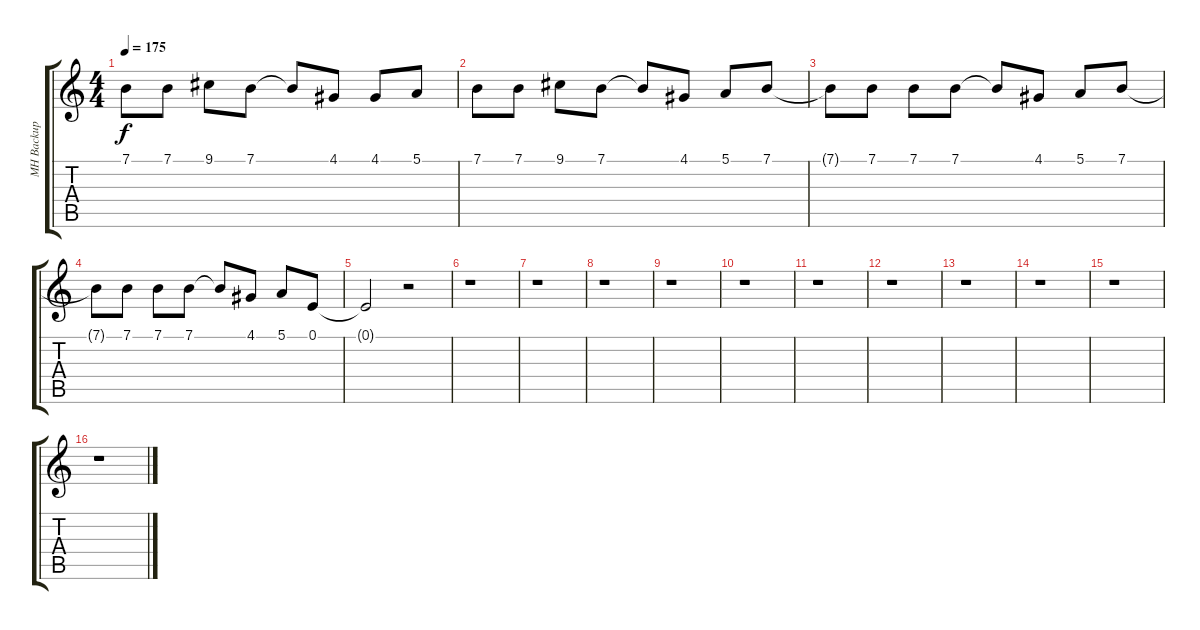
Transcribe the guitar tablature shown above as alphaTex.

\track ("MH Backup Vocals" "MH Backup ") {instrument cello}
\staff {score tabs}
\tuning (E4 B3 G3 D3 A2 E2) {hide}
\ts (4 4)
\tempo 175
\clef g2
\ks c
7.1.8{dy f} 7.1.8 9.1.8 7.1.8 7.1{t}.8 4.1.8 4.1.8 5.1.8 |
7.1.8 7.1.8 9.1.8 7.1.8 7.1{t}.8 4.1.8 5.1.8 7.1.8 |
7.1{t}.8 7.1.8 7.1.8 7.1.8 7.1{t}.8 4.1.8 5.1.8 7.1.8 |
7.1{t}.8 7.1.8 7.1.8 7.1.8 7.1{t}.8 4.1.8 5.1.8 0.1.8 |
0.1{t}.2 r.2 |
r.1 |
r.1 |
r.1 |
r.1 |
r.1 |
r.1 |
r.1 |
r.1 |
r.1 |
r.1 |
r.1
